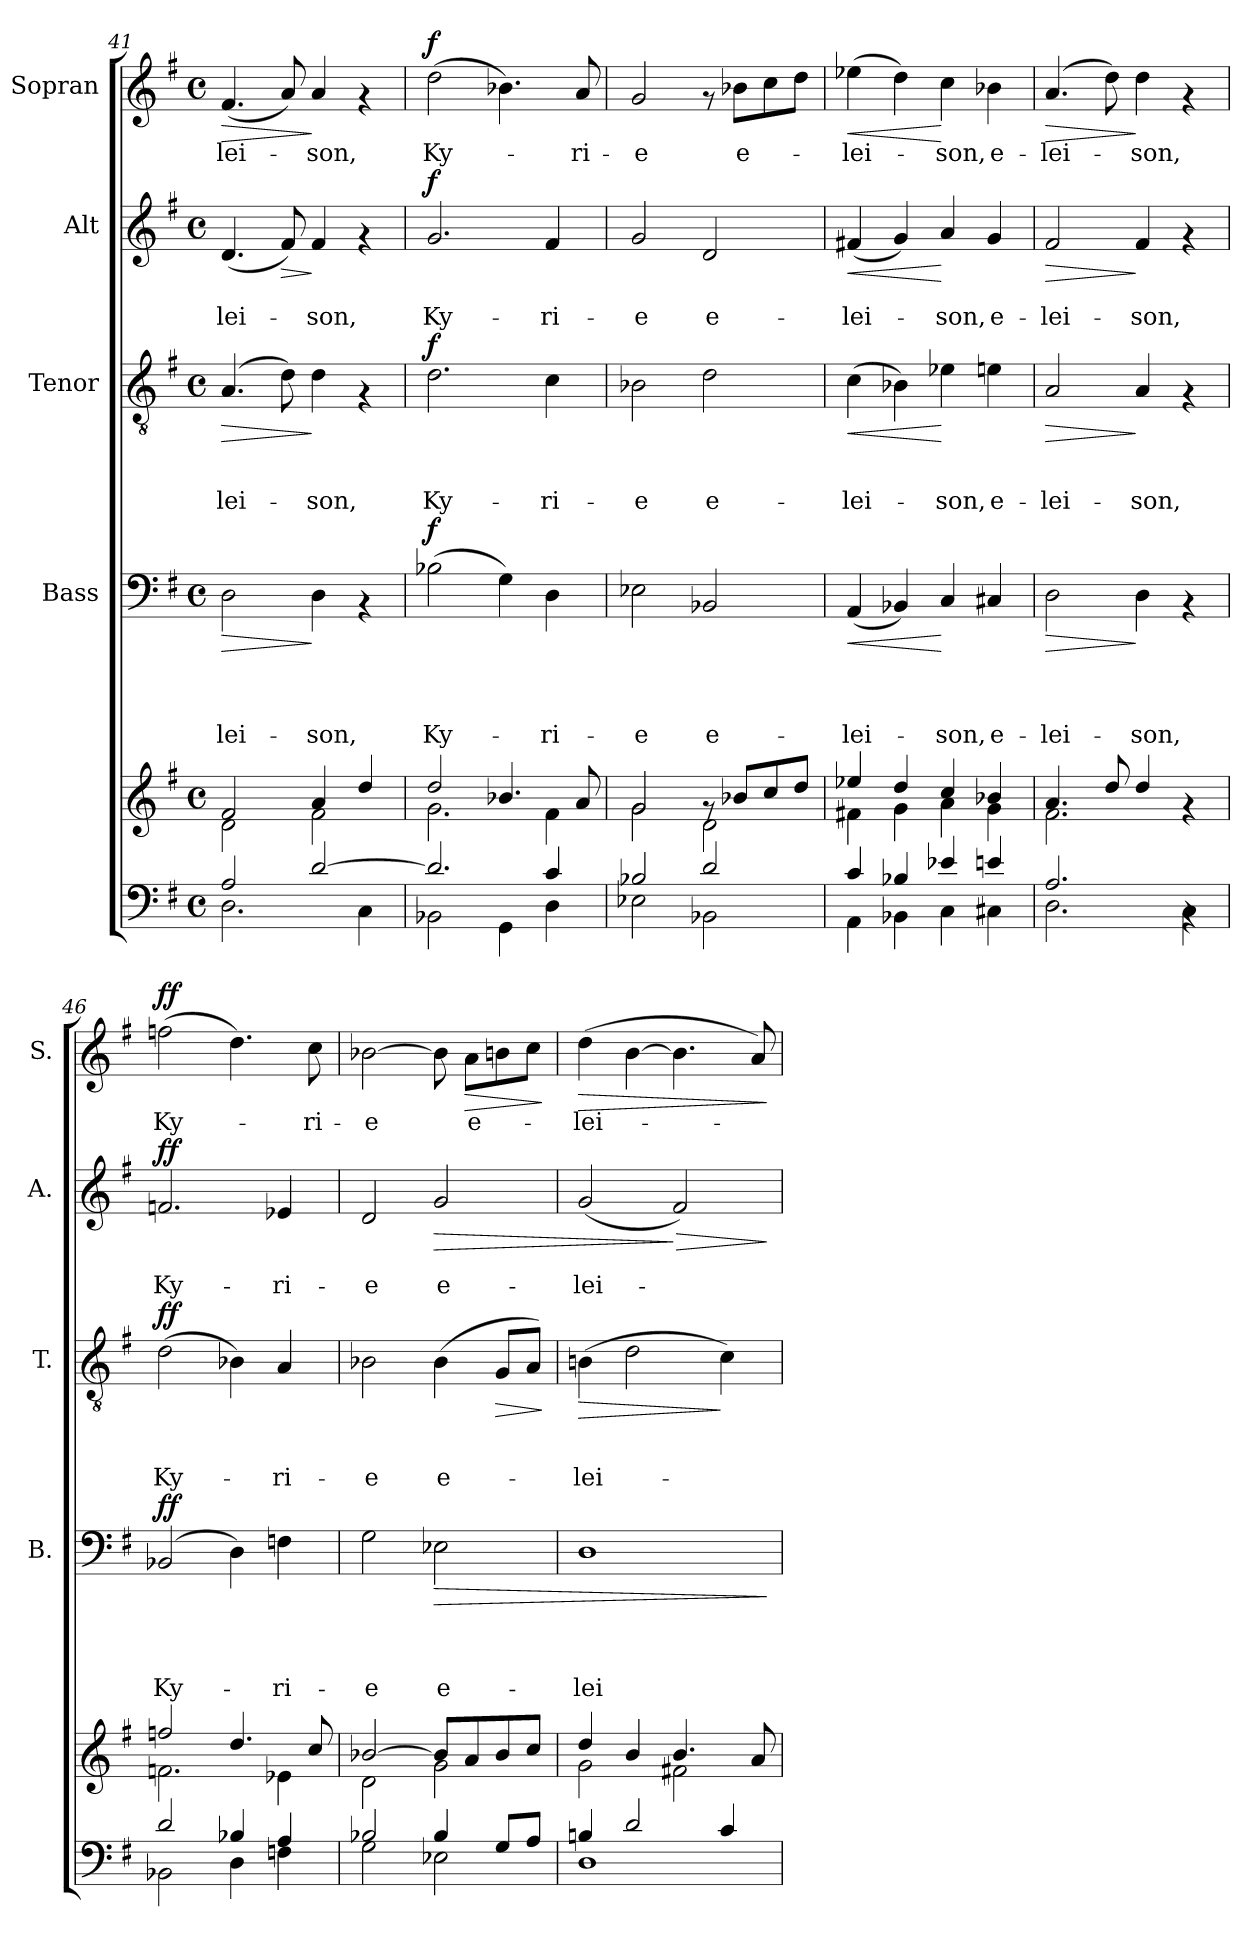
**kern	**kern	**kern	**text	**text	**text	**text	**dynam	**kern	**text	**text	**text	**dynam	**kern	**text	**text	**dynam	**kern	**text	**dynam
*part5	*part5	*part4	*part4	*part4	*part4	*part4	*part4	*part3	*part3	*part3	*part3	*part3	*part2	*part2	*part2	*part2	*part1	*part1	*part1
*staff6	*staff5	*staff4	*staff4	*staff4	*staff4	*staff4	*staff4	*staff3	*staff3	*staff3	*staff3	*staff3	*staff2	*staff2	*staff2	*staff2	*staff1	*staff1	*staff1
*	*	*I"Bass	*	*	*	*	*	*I"Tenor	*	*	*	*	*I"Alt	*	*	*	*I"Sopran	*	*
*	*	*I'B.	*	*	*	*	*	*I'T.	*	*	*	*	*I'A.	*	*	*	*I'S.	*	*
*clefF4	*clefG2	*clefF4	*	*	*	*	*	*clefGv2	*	*	*	*	*clefG2	*	*	*	*clefG2	*	*
*k[f#]	*k[f#]	*k[f#]	*	*	*	*	*	*k[f#]	*	*	*	*	*k[f#]	*	*	*	*k[f#]	*	*
*G:	*G:	*G:	*	*	*	*	*	*G:	*	*	*	*	*G:	*	*	*	*G:	*	*
*M4/4	*M4/4	*M4/4	*	*	*	*	*	*M4/4	*	*	*	*	*M4/4	*	*	*	*M4/4	*	*
*met(c)	*met(c)	*met(c)	*	*	*	*	*	*met(c)	*	*	*	*	*met(c)	*	*	*	*met(c)	*	*
=41	=41	=41	=41	=41	=41	=41	=41	=41	=41	=41	=41	=41	=41	=41	=41	=41	=41	=41	=41
*^	*^	*	*	*	*	*	*	*	*	*	*	*	*	*	*	*	*	*	*
!	!	!	!	!	!	!	!	!LO:LY:b	!LO:HP:b	!	!	!	!LO:LY:b	!LO:HP:b	!	!	!LO:LY:b	!	!	!LO:LY:b	!LO:HP:b
2A/	2.D\	2f#/	2d\	2D\	.	.	.	-lei-	>	(4.A/	.	.	-lei-	>	(<4.d/	.	-lei-	.	(<4.f#/	-lei-	>
!	!	!	!	!	!	!	!	!	!	!	!	!	!	!	!	!	!	!LO:HP:b	!	!	!
.	.	.	.	.	.	.	.	.	.	8d\)	.	.	.	.	8f#/)	.	.	>	8a/)	.	.
!	!	!	!	!	!	!	!	!LO:LY:b	!	!	!	!	!LO:LY:b	!	!	!	!LO:LY:b	!	!	!LO:LY:b	!
[>2d/	.	4a/	2f#\	4D\	.	.	.	-son,	]	4d\	.	.	-son,	]	4f#/	.	-son,	]	4a/	-son,	]
.	4C\	4dd/	.	4rAA	.	.	.	.	.	4rF	.	.	.	.	4rf	.	.	.	4rf	.	.
=42	=42	=42	=42	=42	=42	=42	=42	=42	=42	=42	=42	=42	=42	=42	=42	=42	=42	=42	=42	=42	=42
!	!	!	!	!	!	!	!	!LO:LY:b	!LO:DY:a	!	!	!	!LO:LY:b	!LO:DY:a	!	!	!LO:LY:b	!LO:DY:a	!	!LO:LY:b	!LO:DY:a
2.d/]	2BB-X\	2dd/	2.g\	(>2B-X\	.	.	.	Ky-	f	2.d\	.	.	Ky-	f	2.g/	.	Ky-	f	(>2dd\	Ky-	f
.	4GG\	4.b-X/	.	4G\)	.	.	.	.	.	.	.	.	.	.	.	.	.	.	4.b-X\)	.	.
!	!	!	!	!	!	!	!	!LO:LY:b	!	!	!	!	!LO:LY:b	!	!	!	!LO:LY:b	!	!	!	!
4c/	4D\	.	4f#\	4D\	.	.	.	-ri-	.	4c\	.	.	-ri-	.	4f#/	.	-ri-	.	.	.	.
!	!	!	!	!	!	!	!	!	!	!	!	!	!	!	!	!	!	!	!	!LO:LY:b	!
.	.	8a/	.	.	.	.	.	.	.	.	.	.	.	.	.	.	.	.	8a/	-ri-	.
!!LO:PB:g=z
=43	=43	=43	=43	=43	=43	=43	=43	=43	=43	=43	=43	=43	=43	=43	=43	=43	=43	=43	=43	=43	=43
!	!	!	!	!	!	!	!	!LO:LY:b	!	!	!	!	!LO:LY:b	!	!	!	!LO:LY:b	!	!	!LO:LY:b	!
2B-X/	2E-X\	2g/	2g\	2E-X\	.	.	.	-e	.	2B-X\	.	.	-e	.	2g/	.	-e	.	2g/	-e	.
!	!	!	!	!	!	!	!	!LO:LY:b	!	!	!	!	!LO:LY:b	!	!	!	!LO:LY:b	!	!	!	!
2d/	2BB-X\	8rf	2d\	2BB-X/	.	.	.	e-	.	2d\	.	.	e-	.	2d/	.	e-	.	8rf	.	.
!	!	!	!	!	!	!	!	!	!	!	!	!	!	!	!	!	!	!	!	!LO:LY:b	!
.	.	8b-X/L	.	.	.	.	.	.	.	.	.	.	.	.	.	.	.	.	8b-X\L	e-	.
.	.	8cc/	.	.	.	.	.	.	.	.	.	.	.	.	.	.	.	.	8cc\	.	.
.	.	8dd/J	.	.	.	.	.	.	.	.	.	.	.	.	.	.	.	.	8dd\J	.	.
=44	=44	=44	=44	=44	=44	=44	=44	=44	=44	=44	=44	=44	=44	=44	=44	=44	=44	=44	=44	=44	=44
!	!	!	!	!	!	!	!	!LO:LY:b	!LO:HP:b	!	!	!	!LO:LY:b	!LO:HP:b	!	!	!LO:LY:b	!LO:HP:b	!	!LO:LY:b	!LO:HP:b
4c/	4AA\	4ee-X/	4f#X\	(<4AA/	.	.	.	-lei-	<	(>4c\	.	.	-lei-	<	(<4f#X/	.	-lei-	<	(>4ee-X\	-lei-	<
4B-X/	4BB-X\	4dd/	4g\	4BB-X/)	.	.	.	.	.	4B-X\)	.	.	.	.	4g/)	.	.	.	4dd\)	.	.
!	!	!	!	!	!	!	!	!LO:LY:b	!	!	!	!	!LO:LY:b	!	!	!	!LO:LY:b	!	!	!LO:LY:b	!
4e-X/	4C\	4cc/	4a\	4C/	.	.	.	-son,	[	4e-X\	.	.	-son,	[	4a/	.	-son,	[	4cc\	-son,	[
!	!	!	!	!	!	!	!	!LO:LY:b	!	!	!	!	!LO:LY:b	!	!	!	!LO:LY:b	!	!	!LO:LY:b	!
4en/	4C#X\	4b-X/	4g\	4C#X/	.	.	.	e-	.	4en\	.	.	e-	.	4g/	.	e-	.	4b-X\	e-	.
=45	=45	=45	=45	=45	=45	=45	=45	=45	=45	=45	=45	=45	=45	=45	=45	=45	=45	=45	=45	=45	=45
!	!	!	!	!	!	!	!	!LO:LY:b	!LO:HP:b	!	!	!	!LO:LY:b	!LO:HP:b	!	!	!LO:LY:b	!LO:HP:b	!	!LO:LY:b	!LO:HP:b
2.A/	2.D\	4.a/	2.f#\	2D\	.	.	.	-lei-	>	2A/	.	.	-lei-	>	2f#/	.	-lei-	>	(4.a/	-lei-	>
.	.	8dd/	.	.	.	.	.	.	.	.	.	.	.	.	.	.	.	.	8dd\)	.	.
!	!	!	!	!	!	!	!	!LO:LY:b	!	!	!	!	!LO:LY:b	!	!	!	!LO:LY:b	!	!	!LO:LY:b	!
.	.	4dd/	.	4D\	.	.	.	-son,	]	4A/	.	.	-son,	]	4f#/	.	-son,	]	4dd\	-son,	]
4rBB	4C\	4rf	4ryy	4rAA	.	.	.	.	.	4rF	.	.	.	.	4rf	.	.	.	4rf	.	.
=46	=46	=46	=46	=46	=46	=46	=46	=46	=46	=46	=46	=46	=46	=46	=46	=46	=46	=46	=46	=46	=46
!	!	!	!	!	!	!	!	!LO:LY:b	!LO:DY:a	!	!	!	!LO:LY:b	!LO:DY:a	!	!	!LO:LY:b	!LO:DY:a	!	!LO:LY:b	!LO:DY:a
2d/	2BB-X\	2ffn/	2.fn\	(2BB-X/	.	.	.	Ky-	ff	(>2d\	.	.	Ky-	ff	2.fn/	.	Ky-	ff	(>2ffn\	Ky-	ff
4B-X/	4D\	4.dd/	.	4D\)	.	.	.	.	.	4B-X\)	.	.	.	.	.	.	.	.	4.dd\)	.	.
!	!	!	!	!	!	!	!	!LO:LY:b	!	!	!	!	!LO:LY:b	!	!	!	!LO:LY:b	!	!	!	!
4A/	4Fn\	.	4e-X\	4Fn\	.	.	.	-ri-	.	4A/	.	.	-ri-	.	4e-X/	.	-ri-	.	.	.	.
!	!	!	!	!	!	!	!	!	!	!	!	!	!	!	!	!	!	!	!	!LO:LY:b	!
.	.	8cc/	.	.	.	.	.	.	.	.	.	.	.	.	.	.	.	.	8cc\	-ri-	.
=47	=47	=47	=47	=47	=47	=47	=47	=47	=47	=47	=47	=47	=47	=47	=47	=47	=47	=47	=47	=47	=47
!	!	!	!	!	!	!	!	!LO:LY:b	!	!	!	!	!LO:LY:b	!	!	!	!LO:LY:b	!	!	!LO:LY:b	!
2B-X/	2G\	[>2b-X/	2d\	2G\	.	.	.	-e	.	2B-X\	.	.	-e	.	2d/	.	-e	.	[>2b-X\	-e	.
!	!	!	!	!	!	!	!	!LO:LY:b	!LO:HP:b	!	!	!	!LO:LY:b	!	!	!	!LO:LY:b	!LO:HP:b	!	!	!
4B-/	2E-X\	8b-/L]	2g\	2E-X\	.	.	.	e-	>	(>4B-\	.	.	e-	.	2g/	.	e-	>	8b-\]	.	.
!	!	!	!	!	!	!	!	!	!	!	!	!	!	!	!	!	!	!	!	!LO:LY:b	!LO:HP:b
.	.	8a/	.	.	.	.	.	.	.	.	.	.	.	.	.	.	.	.	8a\L	e-	>
!	!	!	!	!	!	!	!	!	!	!	!	!	!	!LO:HP:b	!	!	!	!	!	!	!
8G/L	.	8b-/	.	.	.	.	.	.	.	8G/L	.	.	.	>	.	.	.	.	8bn\	.	.
8A/J	.	8cc/J	.	.	.	.	.	.	.	8A/J)	.	.	.	.	.	.	.	.	8cc\J	.	.
*v	*v	*	*	*	*	*	*	*	*	*	*	*	*	*	*	*	*	*	*	*	*
*	*v	*v	*	*	*	*	*	*	*	*	*	*	*	*	*	*	*	*	*	*
.	.	.	.	.	.	.	.	.	.	.	.	]	.	.	.	.	.	.	]
!!LO:PB:g=z
=48	=48	=48	=48	=48	=48	=48	=48	=48	=48	=48	=48	=48	=48	=48	=48	=48	=48	=48	=48
*^	*^	*	*	*	*	*	*	*	*	*	*	*	*	*	*	*	*	*	*
!	!	!	!	!	!	!	!	!LO:LY:b	!	!	!	!	!LO:LY:b	!LO:HP:b	!	!	!LO:LY:b	!	!	!LO:LY:b	!LO:HP:b
4Bn/	1D	4dd/	2g\	1D	.	.	.	-lei-	.	(>4Bn\	.	.	-lei-	>	(<2g/	.	-lei-	.	(>4dd\	-lei-	>
2d/	.	4b/	.	.	.	.	.	.	.	2d\	.	.	.	.	.	.	.	.	[>4b\	.	.
!	!	!	!	!	!	!	!	!	!	!	!	!	!	!	!	!	!	!LO:HP:n=1:b	!	!	!
.	.	4.b/	2f#X\	.	.	.	.	.	.	.	.	.	.	.	2f#/)	.	.	] >	4.b\]	.	.
4c/	.	.	.	.	.	.	.	.	.	4c\)	.	.	.	]	.	.	.	.	.	.	.
.	.	8a/	.	.	.	.	.	.	.	.	.	.	.	.	.	.	.	.	8a/)	.	.
*v	*v	*	*	*	*	*	*	*	*	*	*	*	*	*	*	*	*	*	*	*	*
*	*v	*v	*	*	*	*	*	*	*	*	*	*	*	*	*	*	*	*	*	*
.	.	.	.	.	.	.	]	.	.	.	.	.	.	.	.	]	.	.	]
=	=	=	=	=	=	=	=	=	=	=	=	=	=	=	=	=	=	=	=
*-	*-	*-	*-	*-	*-	*-	*-	*-	*-	*-	*-	*-	*-	*-	*-	*-	*-	*-	*-
